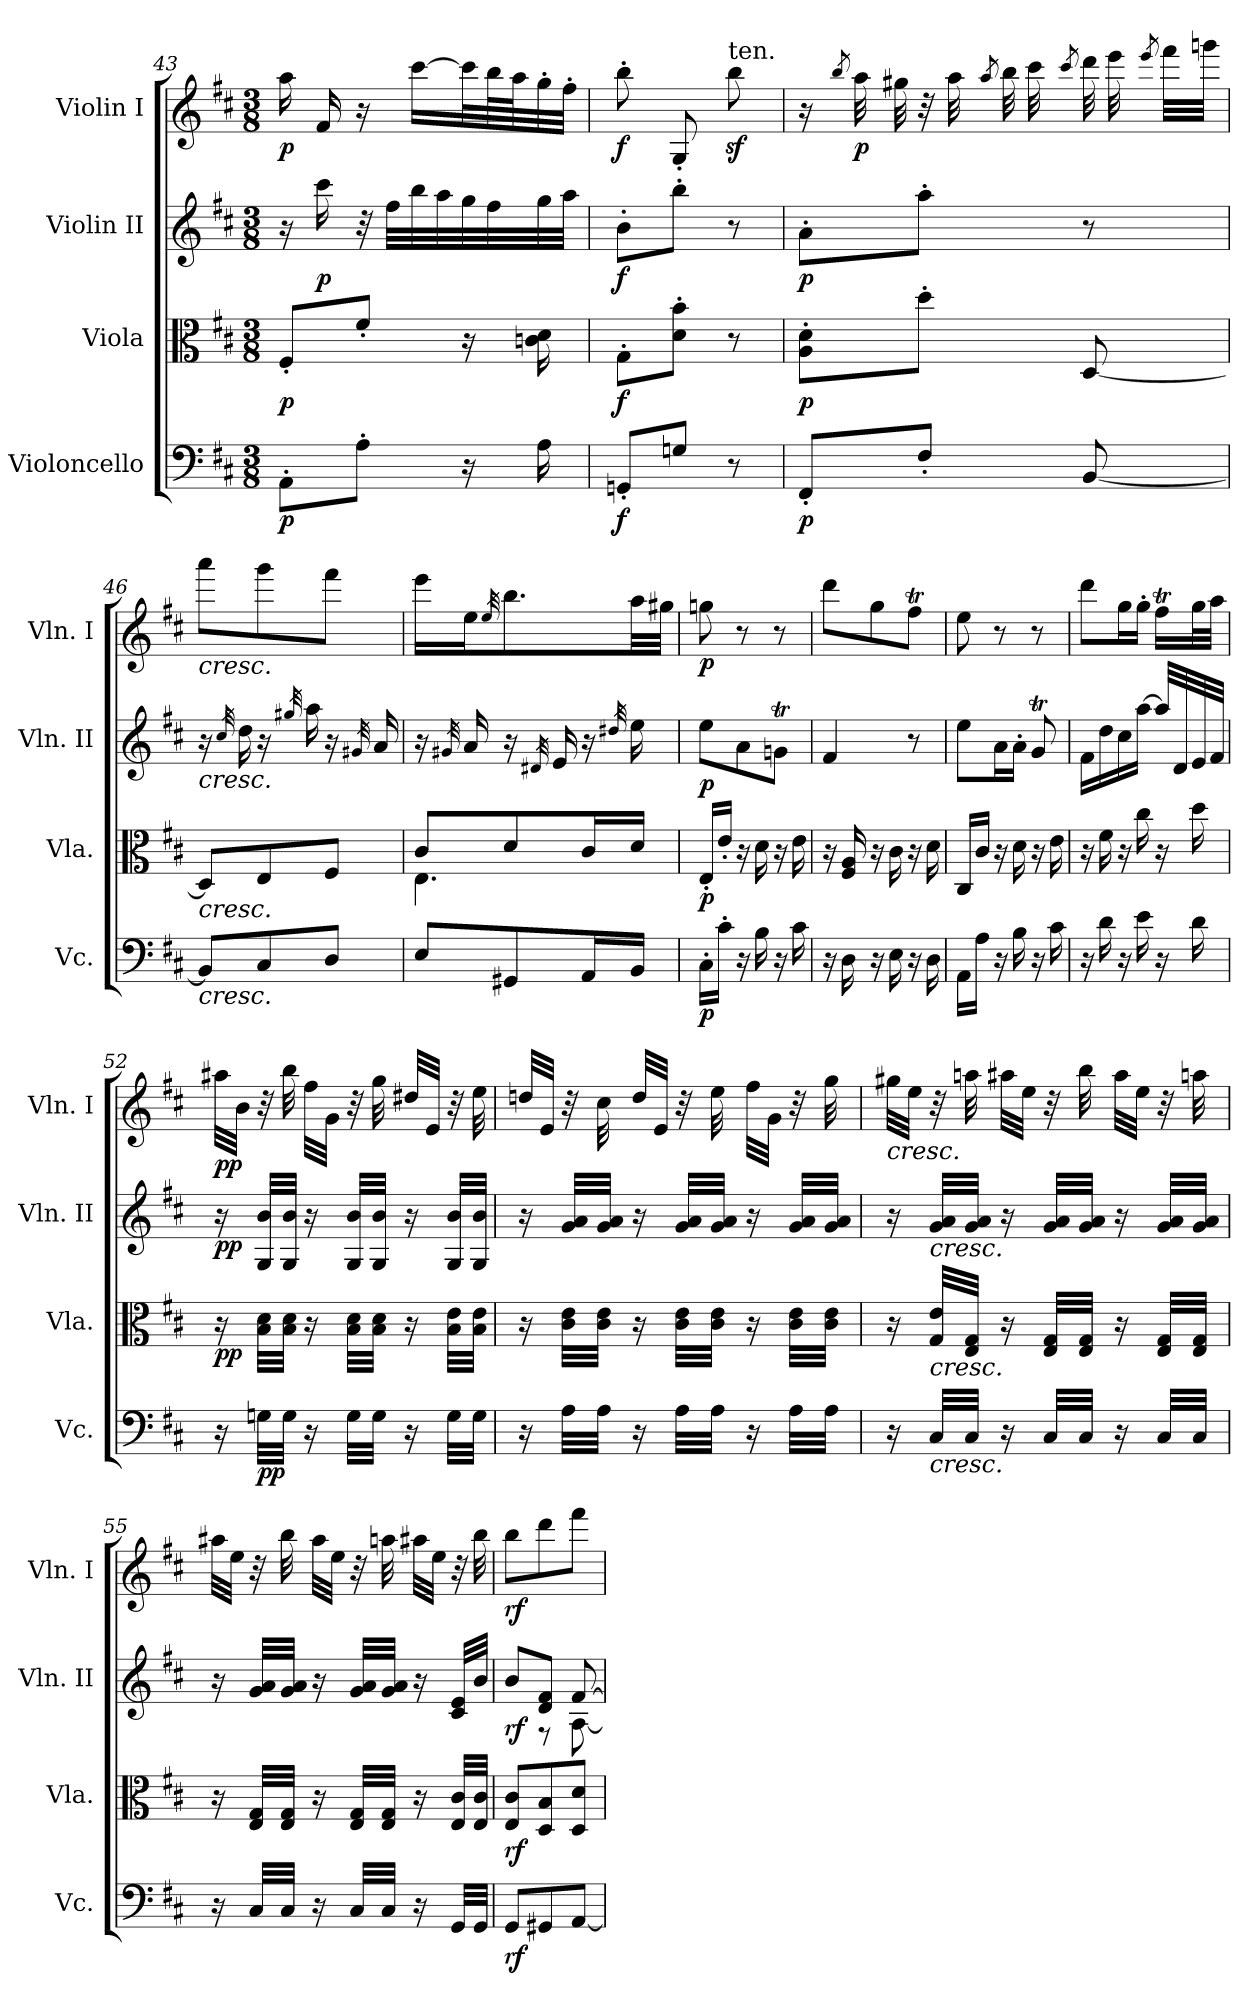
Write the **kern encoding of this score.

**kern	**dynam	**kern	**dynam	**kern	**dynam	**kern	**dynam
*part4	*part4	*part3	*part3	*part2	*part2	*part1	*part1
*staff4	*staff4	*staff3	*staff3	*staff2	*staff2	*staff1	*staff1
*I"Violoncello	*	*I"Viola	*	*I"Violin II	*	*I"Violin I	*
*I'Vc.	*	*I'Vla.	*	*I'Vln. II	*	*I'Vln. I	*
*clefF4	*	*clefC3	*	*clefG2	*	*clefG2	*
*k[f#c#]	*	*k[f#c#]	*	*k[f#c#]	*	*k[f#c#]	*
*M3/8	*	*M3/8	*	*M3/8	*	*M3/8	*
=43	=43	=43	=43	=43	=43	=43	=43
!	!LO:DY:b	!	!LO:DY:b	!	!	!	!LO:DY:b
8AA'\L	p	8F#'/L	p	16r	.	16aa\	p
!	!	!	!	!	!LO:DY:b	!	!
.	.	.	.	16ccc#\	p	16f#/	.
8A'\J	.	8f#'/J	.	32r	.	16r	.
.	.	.	.	32ff#\LLL	.	.	.
.	.	.	.	32bb\	.	[16ccc#\LL	.
.	.	.	.	32aa\	.	.	.
16r	.	16r	.	32gg\	.	32ccc#\L]	.
.	.	.	.	32ff#\	.	64bb\L	.
.	.	.	.	.	.	64aa\J	.
16A\	.	16cn\ 16d\	.	32gg\	.	32gg'\	.
.	.	.	.	32aa\JJJ	.	32ff#'\JJJ	.
!!LO:LB:g=z
=44	=44	=44	=44	=44	=44	=44	=44
!	!LO:DY:b	!	!LO:DY:b	!	!LO:DY:b	!	!LO:DY:b
8GGn'/L	f	8G'\L	f	8b'\L	f	8bb'\	f
8Gn/J	.	8d\' 8b\'J	.	8bb'\J	.	8G'/	.
!	!	!	!	!	!	!LO:TX:a:t=ten.	!
8r	.	8r	.	8r	.	8bbz<\	.
!!LO:PB:g=z
=45	=45	=45	=45	=45	=45	=45	=45
!	!LO:DY:b	!	!LO:DY:b	!	!LO:DY:b	!	!
8FF#'/L	p	8A\' 8d\'L	p	8a'\L	p	16r	.
.	.	.	.	.	.	8qbb/	.
!	!	!	!	!	!	!	!LO:DY:b
.	.	.	.	.	.	32aa\	p
.	.	.	.	.	.	32gg#X\	.
8F#'/J	.	8dd'\J	.	8aa'\J	.	32r	.
.	.	.	.	.	.	32aa\	.
.	.	.	.	.	.	8qaa/	.
.	.	.	.	.	.	32bb\	.
.	.	.	.	.	.	32ccc#\	.
.	.	.	.	.	.	8qccc#/	.
[8BB/	.	[8D/	.	8r	.	32ddd\	.
.	.	.	.	.	.	32eee\	.
.	.	.	.	.	.	8qeee/	.
.	.	.	.	.	.	32fff#\LLL	.
.	.	.	.	.	.	32gggn\JJJ	.
=46	=46	=46	=46	=46	=46	=46	=46
!	!	!	!	!	!	!LO:TX:b:i:t=cresc.	!
!	!	!	!	!LO:TX:b:i:t=cresc.	!	!	!
!	!	!LO:TX:b:i:t=cresc.	!	!	!	!	!
!LO:TX:b:i:t=cresc.	!	!	!	!	!	!	!
8BB/L]	.	8D/L]	.	16r	.	8aaa\L	.
.	.	.	.	32qcc#/	.	.	.
.	.	.	.	16dd\	.	.	.
8C#/	.	8E/	.	16r	.	8ggg\	.
.	.	.	.	32qgg#X/	.	.	.
.	.	.	.	16aa\	.	.	.
8D/J	.	8F#/J	.	16r	.	8fff#\J	.
.	.	.	.	32qg#X/	.	.	.
.	.	.	.	16a/	.	.	.
=47	=47	=47	=47	=47	=47	=47	=47
*	*	*^	*	*	*	*	*
8E/L	.	8c#/L	4.E\	.	16r	.	16eee\LL	.
.	.	.	.	.	32qg#X/	.	.	.
.	.	.	.	.	16a/	.	16ee\J	.
.	.	.	.	.	.	.	32qee/	.
8GG#X/	.	8d/	.	.	16r	.	8.bb\	.
.	.	.	.	.	32qd#X/	.	.	.
.	.	.	.	.	16e/	.	.	.
16AA/L	.	16c#/L	.	.	16r	.	.	.
.	.	.	.	.	32qdd#X/	.	.	.
16BB/JJ	.	16d/JJ	.	.	16ee\	.	32aa\LL	.
.	.	.	.	.	.	.	32gg#X\JJJ	.
*	*	*v	*v	*	*	*	*	*
!!LO:LB:g=z
=48	=48	=48	=48	=48	=48	=48	=48
!	!LO:DY:b	!	!LO:DY:b	!	!LO:DY:b	!	!LO:DY:b
16C#'\LL	p	16E'/LL	p	8ee\L	p	8ggn\	p
16c#'\JJ	.	16e'/JJ	.	.	.	.	.
16r	.	16r	.	8a\	.	8r	.
16B\	.	16d\	.	.	.	.	.
16r	.	16r	.	8gnT\J	.	8r	.
16c#\	.	16e\	.	.	.	.	.
=49	=49	=49	=49	=49	=49	=49	=49
16r	.	16r	.	4f#/	.	8ddd\L	.
16D\	.	16F#/ 16A/	.	.	.	.	.
16r	.	16r	.	.	.	8gg\	.
16E\	.	16c#\	.	.	.	.	.
16r	.	16r	.	8r	.	8ff#t\J	.
16D\	.	16d\	.	.	.	.	.
!!LO:PB:g=z
=50	=50	=50	=50	=50	=50	=50	=50
16AA\LL	.	16C#/LL	.	8ee\L	.	8ee\	.
16A\JJ	.	16c#/JJ	.	.	.	.	.
16r	.	16r	.	16a\L	.	8r	.
16B\	.	16d\	.	16a'\JJ	.	.	.
16r	.	16r	.	8gT/	.	8r	.
16c#\	.	16e\	.	.	.	.	.
=51	=51	=51	=51	=51	=51	=51	=51
16r	.	16r	.	16f#\LL	.	8ddd\L	.
16d\	.	16f#\	.	16dd\	.	.	.
16r	.	16r	.	16cc#\	.	16gg\L	.
16e\	.	16cc#\	.	[16aa\JJ	.	16gg'\JJ	.
16r	.	16r	.	32aa/LLL]	.	16ff#t\LL	.
.	.	.	.	32d/	.	.	.
16d\	.	16dd\	.	32e/	.	32gg\L	.
.	.	.	.	32f#/JJJ	.	32aa\JJJ	.
=52	=52	=52	=52	=52	=52	=52	=52
!	!	!	!LO:DY:b	!	!LO:DY:b	!	!LO:DY:b
16r	.	16r	pp	16r	pp	32aa#X\LLL	pp
.	.	.	.	.	.	32b\JJJ	.
!	!LO:DY:b	!	!	!	!	!	!
32Gn\LLL	pp	32B\ 32d\LLL	.	32G/ 32b/LLL	.	32r	.
32G\JJJ	.	32B\ 32d\JJJ	.	32G/ 32b/JJJ	.	32bb\	.
16r	.	16r	.	16r	.	32ff#\LLL	.
.	.	.	.	.	.	32g\JJJ	.
32G\LLL	.	32B\ 32d\LLL	.	32G/ 32b/LLL	.	32r	.
32G\JJJ	.	32B\ 32d\JJJ	.	32G/ 32b/JJJ	.	32gg\	.
16r	.	16r	.	16r	.	32dd#X/LLL	.
.	.	.	.	.	.	32e/JJJ	.
32G\LLL	.	32B\ 32e\LLL	.	32G/ 32b/LLL	.	32r	.
32G\JJJ	.	32B\ 32e\JJJ	.	32G/ 32b/JJJ	.	32ee\	.
=53	=53	=53	=53	=53	=53	=53	=53
16r	.	16r	.	16r	.	32ddn/LLL	.
.	.	.	.	.	.	32e/JJJ	.
32A\LLL	.	32c#\ 32e\LLL	.	32g/ 32a/LLL	.	32r	.
32A\JJJ	.	32c#\ 32e\JJJ	.	32g/ 32a/JJJ	.	32cc#\	.
16r	.	16r	.	16r	.	32dd/LLL	.
.	.	.	.	.	.	32e/JJJ	.
32A\LLL	.	32c#\ 32e\LLL	.	32g/ 32a/LLL	.	32r	.
32A\JJJ	.	32c#\ 32e\JJJ	.	32g/ 32a/JJJ	.	32ee\	.
16r	.	16r	.	16r	.	32ff#\LLL	.
.	.	.	.	.	.	32g\JJJ	.
32A\LLL	.	32c#\ 32e\LLL	.	32g/ 32a/LLL	.	32r	.
32A\JJJ	.	32c#\ 32e\JJJ	.	32g/ 32a/JJJ	.	32gg\	.
!!LO:LB:g=z
=54	=54	=54	=54	=54	=54	=54	=54
!	!	!	!	!	!	!LO:TX:b:i:t=cresc.	!
16r	.	16r	.	16r	.	32gg#X\LLL	.
.	.	.	.	.	.	32ee\JJJ	.
!	!	!	!	!LO:TX:b:i:t=cresc.	!	!	!
!	!	!LO:TX:b:i:t=cresc.	!	!	!	!	!
!LO:TX:b:i:t=cresc.	!	!	!	!	!	!	!
32C#/LLL	.	32G/ 32e/LLL	.	32g/ 32a/LLL	.	32r	.
32C#/JJJ	.	32E/ 32G/JJJ	.	32g/ 32a/JJJ	.	32aan\	.
16r	.	16r	.	16r	.	32aa#X\LLL	.
.	.	.	.	.	.	32ee\JJJ	.
32C#/LLL	.	32E/ 32G/LLL	.	32g/ 32a/LLL	.	32r	.
32C#/JJJ	.	32E/ 32G/JJJ	.	32g/ 32a/JJJ	.	32bb\	.
16r	.	16r	.	16r	.	32aa#\LLL	.
.	.	.	.	.	.	32ee\JJJ	.
32C#/LLL	.	32E/ 32G/LLL	.	32g/ 32a/LLL	.	32r	.
32C#/JJJ	.	32E/ 32G/JJJ	.	32g/ 32a/JJJ	.	32aan\	.
=55	=55	=55	=55	=55	=55	=55	=55
16r	.	16r	.	16r	.	32aa#X\LLL	.
.	.	.	.	.	.	32ee\JJJ	.
32C#/LLL	.	32E/ 32G/LLL	.	32g/ 32a/LLL	.	32r	.
32C#/JJJ	.	32E/ 32G/JJJ	.	32g/ 32a/JJJ	.	32bb\	.
16r	.	16r	.	16r	.	32aa#\LLL	.
.	.	.	.	.	.	32ee\JJJ	.
32C#/LLL	.	32E/ 32G/LLL	.	32g/ 32a/LLL	.	32r	.
32C#/JJJ	.	32E/ 32G/JJJ	.	32g/ 32a/JJJ	.	32aan\	.
16r	.	16r	.	16r	.	32aa#X\LLL	.
.	.	.	.	.	.	32ee\JJJ	.
32GG/LLL	.	32E/ 32c#/LLL	.	32c#/ 32e/LLL	.	32r	.
32GG/JJJ	.	32E/ 32c#/JJJ	.	32b/JJJ	.	32bb\	.
=56	=56	=56	=56	=56	=56	=56	=56
*	*	*	*	*^	*	*	*
!	!LO:DY:b	!	!LO:DY:b	!	!	!LO:DY:b	!	!LO:DY:b
8GG/L	rf	8E/ 8c#/L	rf	8b/L	8ryy	rf	8bb\L	rf
8GG#X/	.	8D/ 8B/	.	8d/ 8f#/J	8r	.	8ddd\	.
[8AA/J	.	8D/ 8d/J	.	[8f#/	[8A\	.	8fff#\J	.
*	*	*	*	*v	*v	*	*	*
=	=	=	=	=	=	=	=
*-	*-	*-	*-	*-	*-	*-	*-
